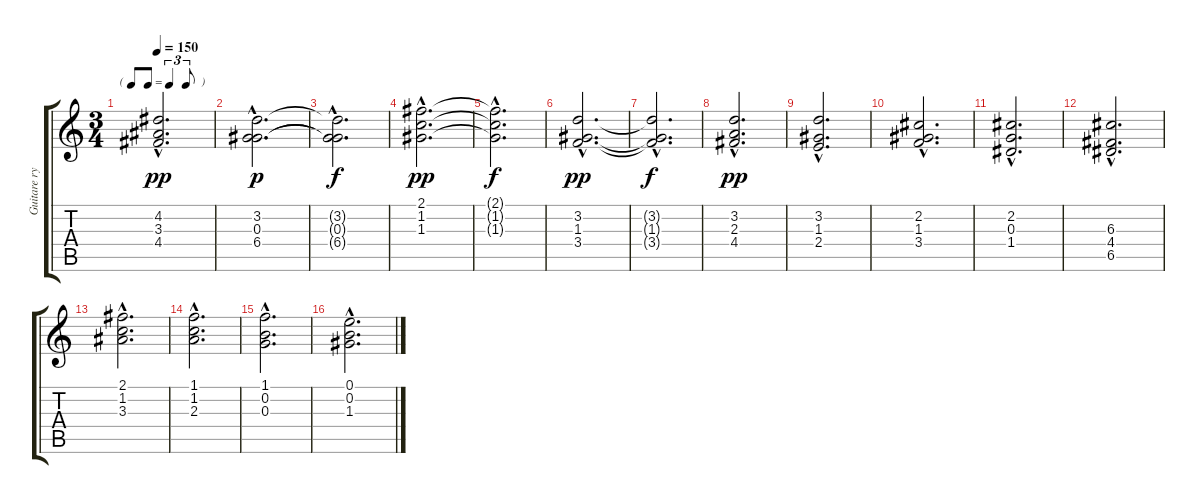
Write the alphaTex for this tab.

\track ("Guitare rythmique" "Guitare ry") {instrument acousticguitarnylon}
\staff {score tabs}
\tuning (E4 B3 G3 D3 A2 E2) {hide}
\ts (3 4)
\tf triplet8th
\tempo 150
\clef g2
\ks c
(4.2{hac} 3.3 4.4{hac}).2{d dy pp} |
(3.2{hac} 0.3{hac} 6.4{hac}).2{d dy p} |
(3.2{hac t} 0.3{hac t} 6.4{hac t}).2{d dy f} |
(2.1{hac} 1.2{hac} 1.3{hac}).2{d dy pp} |
(2.1{hac t} 1.2{hac t} 1.3{hac t}).2{d dy f} |
(3.2{hac} 1.3{hac} 3.4{hac}).2{d dy pp} |
(3.2{hac t} 1.3{hac t} 3.4{hac t}).2{d dy f} |
(3.2{hac} 2.3 4.4{hac}).2{d dy pp} |
(3.2{hac} 1.3 2.4{hac}).2{d} |
(2.2{hac} 1.3 3.4{hac}).2{d} |
(2.2{hac} 0.3 1.4{hac}).2{d} |
(6.3{hac} 4.4 6.5{hac}).2{d} |
(2.1{hac} 1.2 3.3{hac}).2{d} |
(1.1{hac} 1.2 2.3{hac}).2{d} |
(1.1{hac} 0.2 0.3{hac}).2{d} |
(0.1{hac} 0.2 1.3{hac}).2{d}
